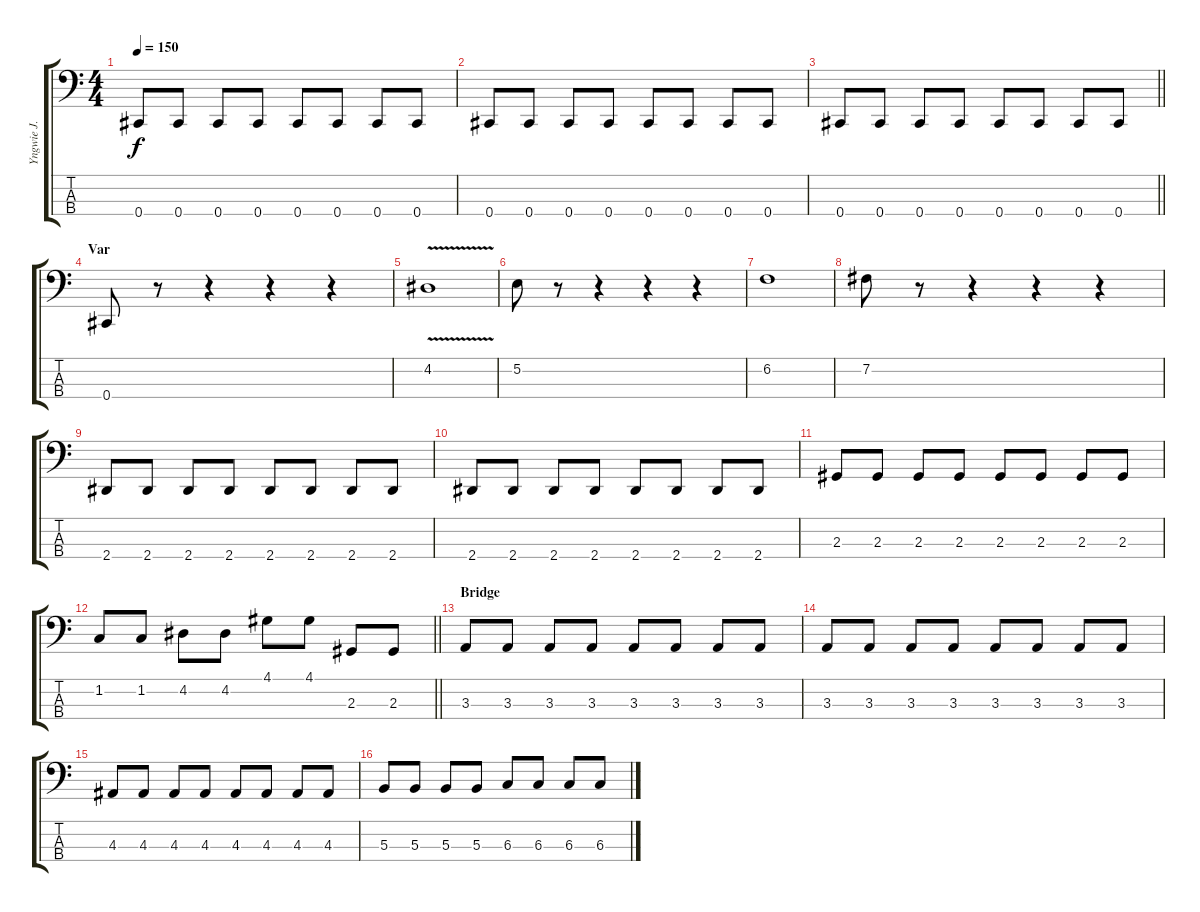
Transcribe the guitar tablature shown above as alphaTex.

\track ("Yngwie J. Malmsteen" "Yngwie J. ") {instrument electricbasspick}
\staff {score tabs}
\tuning (E2 B1 Gb1 Db1) {hide}
\ts (4 4)
\tempo 150
\clef f4
\ks c
0.4.8{dy f} 0.4.8 0.4.8 0.4.8 0.4.8 0.4.8 0.4.8 0.4.8 |
0.4.8 0.4.8 0.4.8 0.4.8 0.4.8 0.4.8 0.4.8 0.4.8 |
\barLineRight lightlight
0.4.8 0.4.8 0.4.8 0.4.8 0.4.8 0.4.8 0.4.8 0.4.8 |
\section ("" "Var")
0.4.8 r.8 r.4 r.4 r.4 |
4.2{v}.1 |
5.2.8 r.8 r.4 r.4 r.4 |
6.2.1 |
7.2.8 r.8 r.4 r.4 r.4 |
2.4.8 2.4.8 2.4.8 2.4.8 2.4.8 2.4.8 2.4.8 2.4.8 |
2.4.8 2.4.8 2.4.8 2.4.8 2.4.8 2.4.8 2.4.8 2.4.8 |
2.3.8 2.3.8 2.3.8 2.3.8 2.3.8 2.3.8 2.3.8 2.3.8 |
\barLineRight lightlight
1.2.8 1.2.8 4.2.8 4.2.8 4.1.8 4.1.8 2.3.8 2.3.8 |
\section ("" "Bridge")
3.3.8 3.3.8 3.3.8 3.3.8 3.3.8 3.3.8 3.3.8 3.3.8 |
3.3.8 3.3.8 3.3.8 3.3.8 3.3.8 3.3.8 3.3.8 3.3.8 |
4.3.8 4.3.8 4.3.8 4.3.8 4.3.8 4.3.8 4.3.8 4.3.8 |
5.3.8 5.3.8 5.3.8 5.3.8 6.3.8 6.3.8 6.3.8 6.3.8
